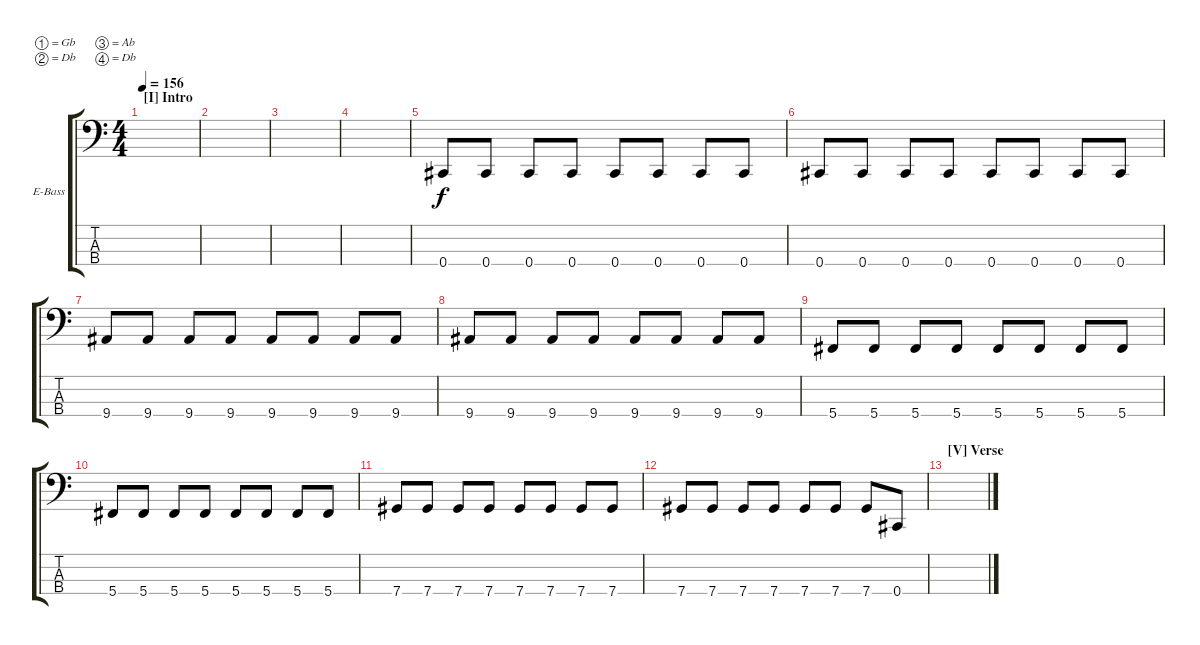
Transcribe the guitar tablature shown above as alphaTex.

\defaultSystemsLayout 4
\bracketExtendMode groupsimilarinstruments
\firstSystemTrackNameOrientation horizontal
\otherSystemsTrackNameOrientation horizontal
\track ("Electric Bass" "E-Bass") {instrument electricbassfinger}
\staff {score tabs}
\tuning (Gb2 Db2 Ab1 Db1)
\ts (4 4)
\section ("I" "Intro")
\tempo 156
\clef f4
\ks c
|
|
|
|
0.4.8 0.4.8 0.4.8 0.4.8 0.4.8 0.4.8 0.4.8 0.4.8 |
0.4.8 0.4.8 0.4.8 0.4.8 0.4.8 0.4.8 0.4.8 0.4.8 |
9.4.8 9.4.8 9.4.8 9.4.8 9.4.8 9.4.8 9.4.8 9.4.8 |
9.4.8 9.4.8 9.4.8 9.4.8 9.4.8 9.4.8 9.4.8 9.4.8 |
5.4.8 5.4.8 5.4.8 5.4.8 5.4.8 5.4.8 5.4.8 5.4.8 |
5.4.8 5.4.8 5.4.8 5.4.8 5.4.8 5.4.8 5.4.8 5.4.8 |
7.4.8 7.4.8 7.4.8 7.4.8 7.4.8 7.4.8 7.4.8 7.4.8 |
7.4.8 7.4.8 7.4.8 7.4.8 7.4.8 7.4.8 7.4.8 0.4.8 |
\section ("V" "Verse ")
